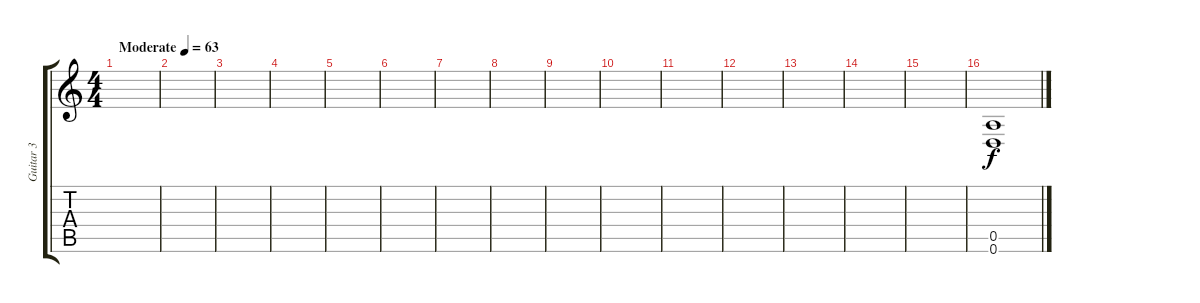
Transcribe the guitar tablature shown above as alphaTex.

\track ("Guitar 3" "Guitar 3") {instrument distortionguitar}
\staff {score tabs}
\tuning (E4 B3 G3 D3 A2 D2) {hide}
\ts (4 4)
\tempo (63 "Moderate")
\clef g2
\ks c
|
|
|
|
|
|
|
|
|
|
|
|
|
|
|
(0.5 0.6).1
